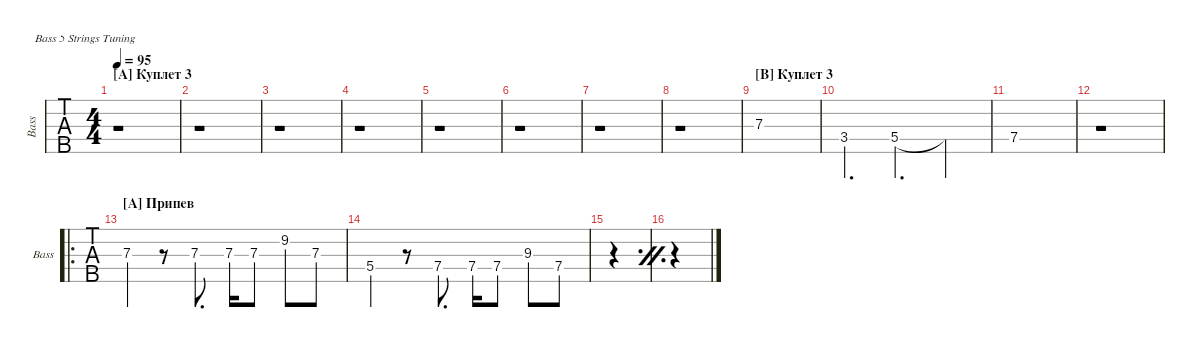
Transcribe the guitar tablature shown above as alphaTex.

\defaultSystemsLayout 4
\hideDynamics
\bracketExtendMode groupsimilarinstruments
\singleTrackTrackNamePolicy allsystems
\multiTrackTrackNamePolicy allsystems
\otherSystemsTrackNameOrientation horizontal
\track ("Bass" "Bass") {instrument electricbassfinger}
\staff {tabs}
\tuning (G2 D2 A1 E1 B0)
\ts (4 4)
\section ("A" "Куплет 3")
\tempo 95
\clef f4
\ks c
r.1{dy f} |
r.1 |
r.1 |
r.1 |
r.1 |
r.1 |
r.1 |
r.1 |
\section ("B" "Куплет 3")
7.3.1 |
3.4.4{d} 5.4.4{d} 5.4{t}.4 |
7.4.1 |
r.1 |
\ro
\section ("A" "Припев")
7.3.4 r.8 7.3.8{d} 7.3.16 7.3.8 9.2.8 7.3.8 |
5.4.4 r.8 7.4.8{d} 7.4.16 7.4.8 9.3.8 7.4.8 |
\simile firstofdouble
|
\simile secondofdouble
